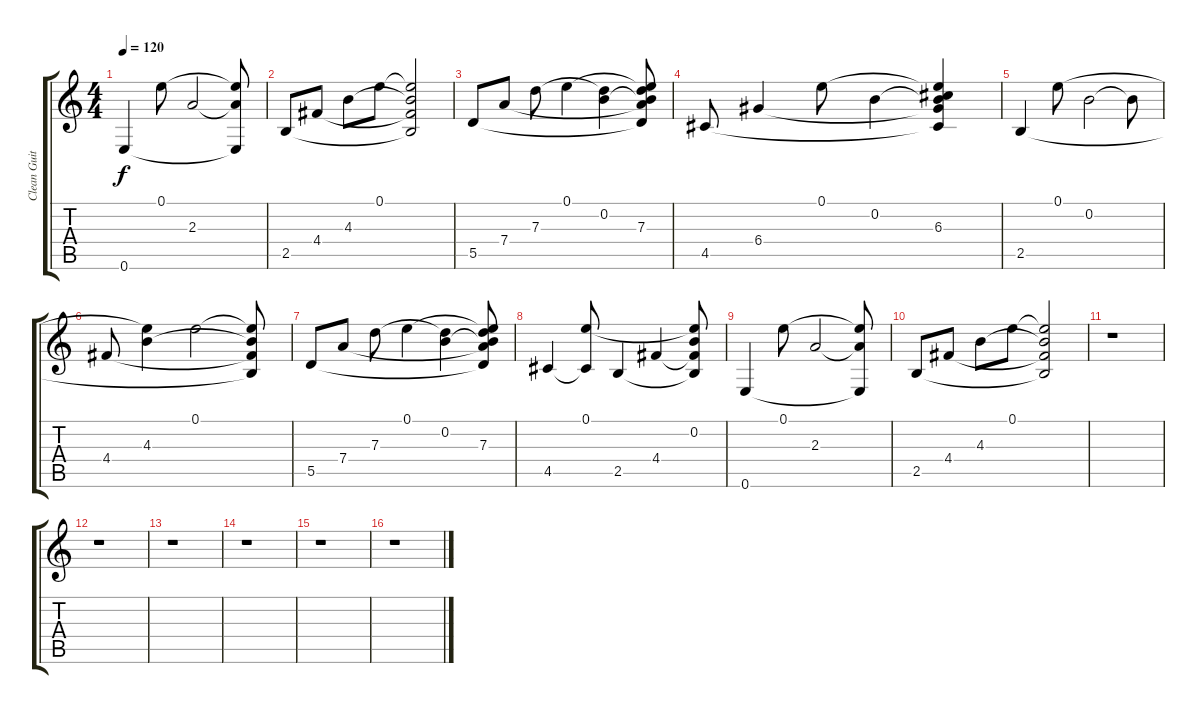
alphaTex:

\track ("Clean Guitar" "Clean Guit") {instrument electricguitarjazz}
\staff {score tabs}
\tuning (E4 B3 G3 D3 A2 E2) {hide}
\ts (4 4)
\tempo 120
\clef g2
\ks c
0.6.4{dy f} 0.1.8 2.3.2 (0.1{t} 2.3{t} 0.6{t}).8 |
2.5.8 4.4.8 4.3.8 0.1.8 (0.1{t} 4.3{t} 4.4{t} 2.5{t}).2 |
5.5.8 7.4.8 7.3.8 0.1.4 (0.2 7.3{t}).4 (0.1{t} 0.2{t} 7.3 7.4{t} 5.5{t}).8 |
4.5.8 6.4.4 0.1.8 0.2.4 (0.1{t} 0.2{t} 6.3 6.4{t} 4.5{t}).4 |
2.5.4 0.1.8 0.2.2 0.2{t}.8 |
4.4.8 (0.1{t} 4.3).4 0.1.2 (0.1{t} 4.3{t} 4.4{t} 2.5{t}).8 |
5.5.8 7.4.8 7.3.8 0.1.4 (0.2 7.3{t}).4 (0.1{t} 0.2{t} 7.3 7.4{t} 5.5{t}).8 |
4.5.4 (0.1 4.5{t}).8 2.5.4 4.4.4 (0.1{t} 0.2 4.4{t} 2.5{t}).8 |
0.6.4 0.1.8 2.3.2 (0.1{t} 2.3{t} 0.6{t}).8 |
2.5.8 4.4.8 4.3.8 0.1.8 (0.1{t} 4.3{t} 4.4{t} 2.5{t}).2 |
r.1 |
r.1 |
r.1 |
r.1 |
r.1 |
r.1
